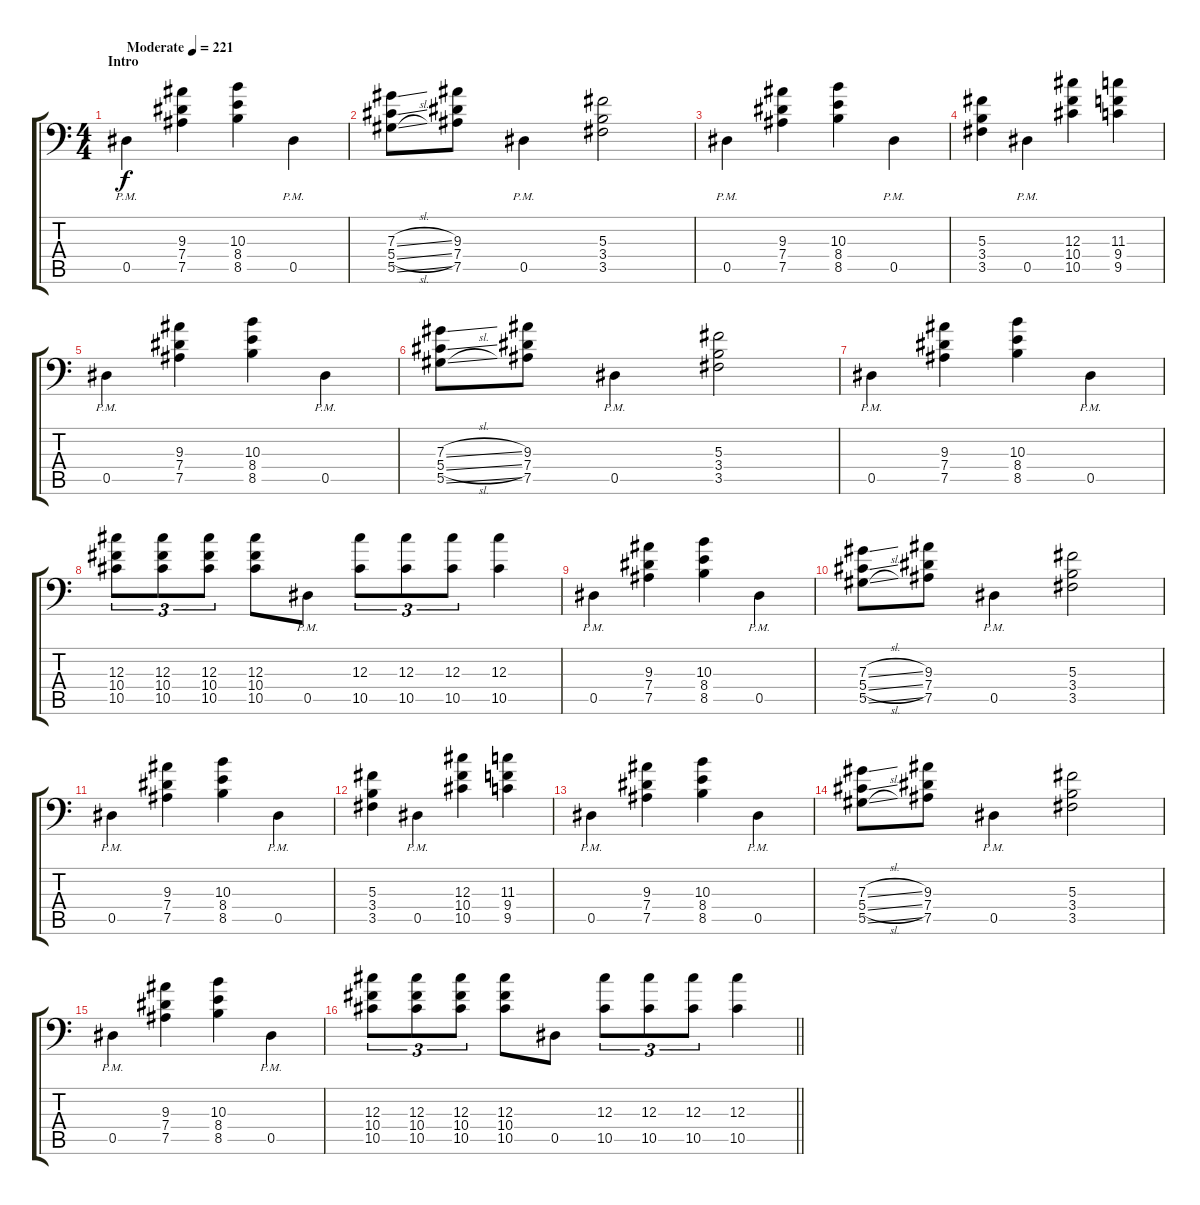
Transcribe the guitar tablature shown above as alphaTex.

\track "" {instrument distortionguitar}
\staff {score tabs}
\tuning (Bb3 F3 Db3 Ab2 Eb2 Bb1) {hide}
\ts (4 4)
\section ("" "Intro")
\tempo (221 "Moderate")
\clef f4
\ks c
0.5{pm}.4{dy f instrument distortionguitar} (9.3 7.4 7.5).4 (10.3 8.4 8.5).4 0.5{pm}.4 |
(7.3{sl} 5.4{sl} 5.5{sl}).8 (9.3 7.4 7.5).8 0.5{pm}.4 (5.3 3.4 3.5).2 |
0.5{pm}.4 (9.3 7.4 7.5).4 (10.3 8.4 8.5).4 0.5{pm}.4 |
(5.3 3.4 3.5).4 0.5{pm}.4 (12.3 10.4 10.5).4 (11.3 9.4 9.5).4 |
0.5{pm}.4 (9.3 7.4 7.5).4 (10.3 8.4 8.5).4 0.5{pm}.4 |
(7.3{sl} 5.4{sl} 5.5{sl}).8 (9.3 7.4 7.5).8 0.5{pm}.4 (5.3 3.4 3.5).2 |
0.5{pm}.4 (9.3 7.4 7.5).4 (10.3 8.4 8.5).4 0.5{pm}.4 |
(12.3 10.4 10.5).8{tu (3 2)} (12.3 10.4 10.5).8{tu (3 2)} (12.3 10.4 10.5).8{tu (3 2)} (12.3 10.4 10.5).8 0.5{pm}.8 (12.3 10.5).8{tu (3 2)} (12.3 10.5).8{tu (3 2)} (12.3 10.5).8{tu (3 2)} (12.3 10.5).4 |
0.5{pm}.4 (9.3 7.4 7.5).4 (10.3 8.4 8.5).4 0.5{pm}.4 |
(7.3{sl} 5.4{sl} 5.5{sl}).8 (9.3 7.4 7.5).8 0.5{pm}.4 (5.3 3.4 3.5).2 |
0.5{pm}.4 (9.3 7.4 7.5).4 (10.3 8.4 8.5).4 0.5{pm}.4 |
(5.3 3.4 3.5).4 0.5{pm}.4 (12.3 10.4 10.5).4 (11.3 9.4 9.5).4 |
0.5{pm}.4 (9.3 7.4 7.5).4 (10.3 8.4 8.5).4 0.5{pm}.4 |
(7.3{sl} 5.4{sl} 5.5{sl}).8 (9.3 7.4 7.5).8 0.5{pm}.4 (5.3 3.4 3.5).2 |
0.5{pm}.4 (9.3 7.4 7.5).4 (10.3 8.4 8.5).4 0.5{pm}.4 |
\barLineRight lightlight
(12.3 10.4 10.5).8{tu (3 2)} (12.3 10.4 10.5).8{tu (3 2)} (12.3 10.4 10.5).8{tu (3 2)} (12.3 10.4 10.5).8 0.5.8 (12.3 10.5).8{tu (3 2)} (12.3 10.5).8{tu (3 2)} (12.3 10.5).8{tu (3 2)} (12.3 10.5).4
